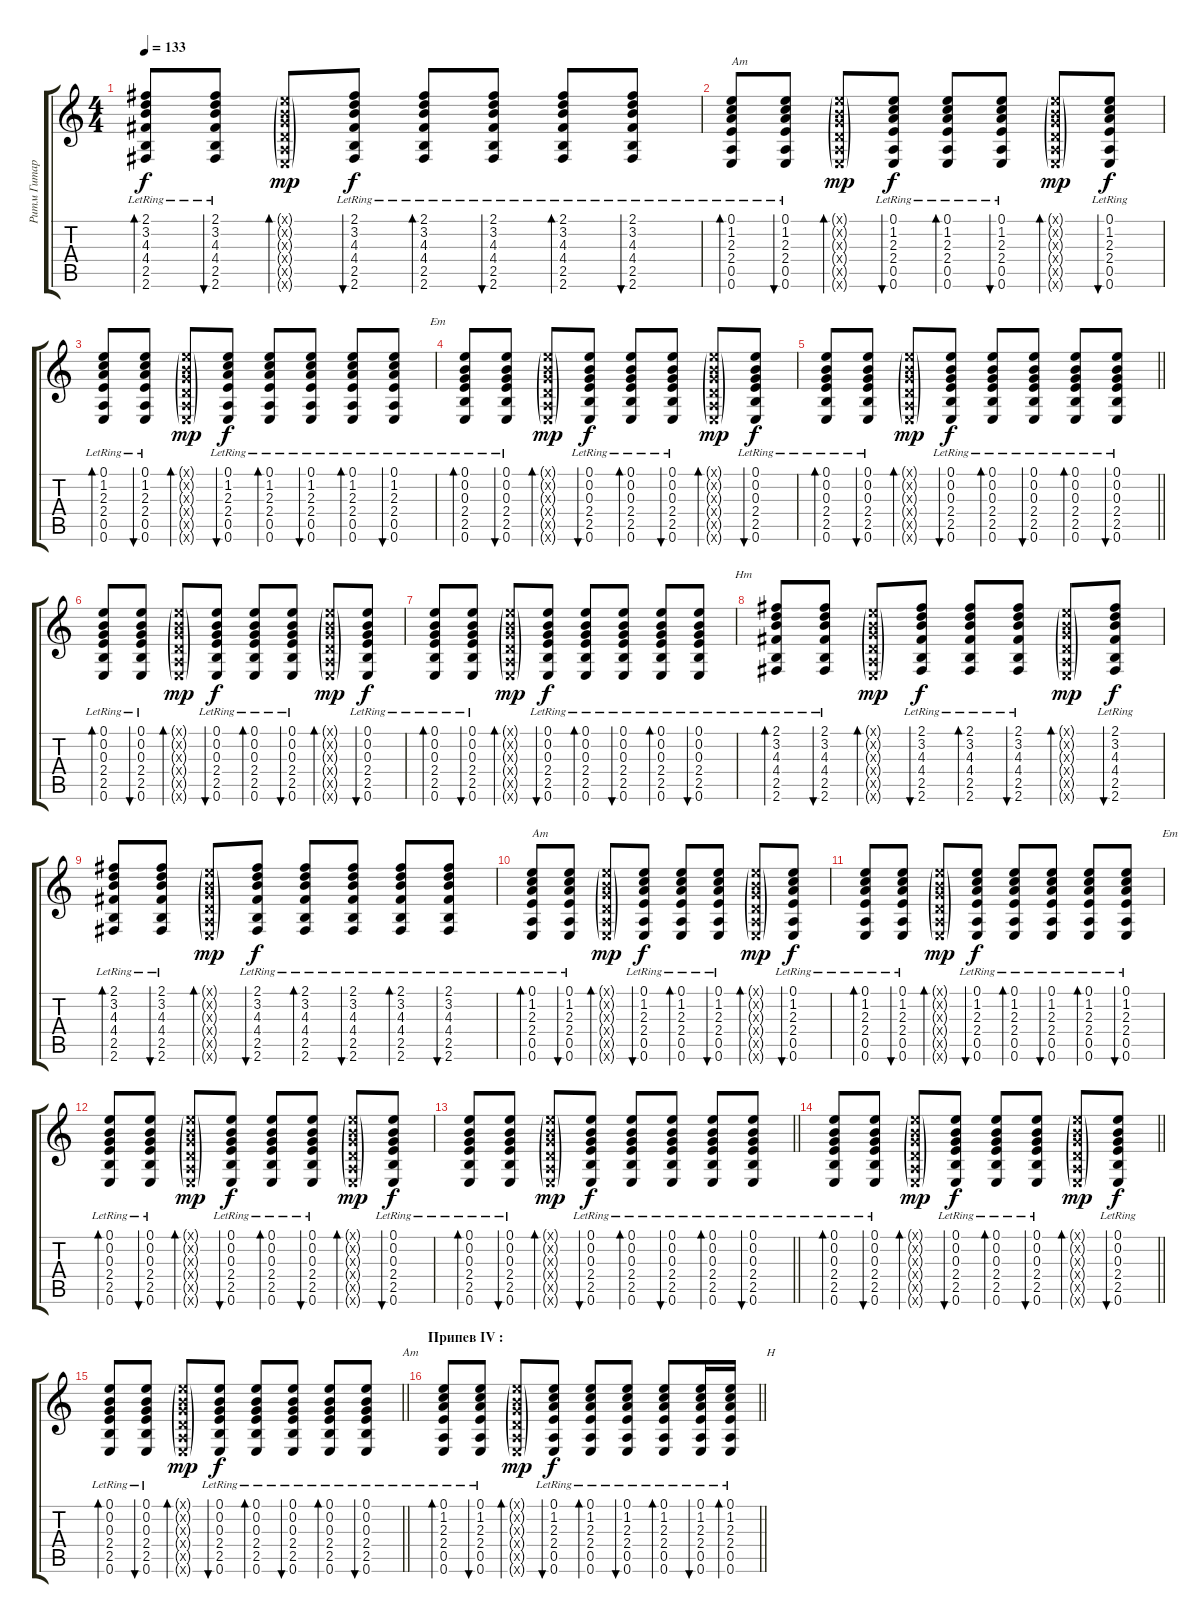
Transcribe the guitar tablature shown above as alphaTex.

\track ("Ритм Гитара" "Ритм Гитар") {instrument acousticguitarsteel}
\staff {score tabs}
\tuning (E4 B3 G3 D3 A2 E2) {hide}
\ts (4 4)
\tempo 133
\clef g2
\ks c
(2.1{lr} 3.2{lr} 4.3{lr} 4.4{lr} 2.5{lr} 2.6{lr}).8{bd 30 dy f} (2.1{lr} 3.2{lr} 4.3{lr} 4.4{lr} 2.5 2.6{lr}).8{bu 30} (0.1{g x} 0.2{g x} 0.3{g x} 0.4{g x} 0.5{g x} 0.6{g x}).8{bd 30 dy mp} (2.1{lr} 3.2{lr} 4.3{lr} 4.4{lr} 2.5{lr} 2.6{lr}).8{bu 30 dy f} (2.1{lr} 3.2{lr} 4.3{lr} 4.4 2.5{lr} 2.6{lr}).8{bd 30} (2.1{lr} 3.2{lr} 4.3 4.4{lr} 2.5{lr} 2.6{lr}).8{bu 30} (2.1{lr} 3.2{lr} 4.3{lr} 4.4 2.5{lr} 2.6{lr}).8{bd 30} (2.1{lr} 3.2{lr} 4.3{lr} 4.4{lr} 2.5{lr} 2.6{lr}).8{bu 30} |
(0.1{lr} 1.2{lr} 2.3{lr} 2.4{lr} 0.5{lr} 0.6{lr}).8{bd 30 txt "Am"} (0.1{lr} 1.2{lr} 2.3{lr} 2.4{lr} 0.5{lr} 0.6{lr}).8{bu 30} (0.1{g x} 0.2{g x} 0.3{g x} 0.4{g x} 0.5{g x} 0.6{g x}).8{bd 30 dy mp} (0.1{lr} 1.2{lr} 2.3{lr} 2.4{lr} 0.5{lr} 0.6{lr}).8{bu 30 dy f} (0.1{lr} 1.2{lr} 2.3{lr} 2.4{lr} 0.5{lr} 0.6{lr}).8{bd 30} (0.1{lr} 1.2{lr} 2.3{lr} 2.4{lr} 0.5{lr} 0.6{lr}).8{bu 30} (0.1{g x} 0.2{g x} 0.3{g x} 0.4{g x} 0.5{g x} 0.6{g x}).8{bd 30 dy mp} (0.1{lr} 1.2{lr} 2.3{lr} 2.4{lr} 0.5{lr} 0.6{lr}).8{bu 30 dy f} |
(0.1{lr} 1.2{lr} 2.3{lr} 2.4{lr} 0.5{lr} 0.6{lr}).8{bd 30} (0.1{lr} 1.2{lr} 2.3{lr} 2.4{lr} 0.5 0.6{lr}).8{bu 30} (0.1{g x} 0.2{g x} 0.3{g x} 0.4{g x} 0.5{g x} 0.6{g x}).8{bd 30 dy mp} (0.1{lr} 1.2{lr} 2.3{lr} 2.4{lr} 0.5{lr} 0.6{lr}).8{bu 30 dy f} (0.1{lr} 1.2{lr} 2.3{lr} 2.4 0.5{lr} 0.6{lr}).8{bd 30} (0.1{lr} 1.2{lr} 2.3 2.4{lr} 0.5{lr} 0.6{lr}).8{bu 30} (0.1{lr} 1.2{lr} 2.3{lr} 2.4 0.5{lr} 0.6{lr}).8{bd 30} (0.1{lr} 1.2{lr} 2.3{lr} 2.4{lr} 0.5{lr} 0.6{lr}).8{bu 30 txt "            Em"} |
(0.1{lr} 0.2{lr} 0.3{lr} 2.4{lr} 2.5{lr} 0.6{lr}).8{bd 30} (0.1{lr} 0.2{lr} 0.3{lr} 2.4{lr} 2.5{lr} 0.6{lr}).8{bu 30} (0.1{g x} 0.2{g x} 0.3{g x} 0.4{g x} 0.5{g x} 0.6{g x}).8{bd 30 dy mp} (0.1{lr} 0.2{lr} 0.3{lr} 2.4{lr} 2.5{lr} 0.6{lr}).8{bu 30 dy f} (0.1{lr} 0.2{lr} 0.3{lr} 2.4{lr} 2.5{lr} 0.6{lr}).8{bd 30} (0.1{lr} 0.2{lr} 0.3{lr} 2.4{lr} 2.5{lr} 0.6{lr}).8{bu 30} (0.1{g x} 0.2{g x} 0.3{g x} 0.4{g x} 0.5{g x} 0.6{g x}).8{bd 30 dy mp} (0.1{lr} 0.2{lr} 0.3{lr} 2.4{lr} 2.5{lr} 0.6{lr}).8{bu 30 dy f} |
\barLineRight lightlight
(0.1{lr} 0.2{lr} 0.3{lr} 2.4{lr} 2.5{lr} 0.6{lr}).8{bd 30} (0.1{lr} 0.2{lr} 0.3{lr} 2.4{lr} 2.5 0.6{lr}).8{bu 30} (0.1{g x} 0.2{g x} 0.3{g x} 0.4{g x} 0.5{g x} 0.6{g x}).8{bd 30 dy mp} (0.1{lr} 0.2{lr} 0.3{lr} 2.4{lr} 2.5{lr} 0.6{lr}).8{bu 30 dy f} (0.1{lr} 0.2{lr} 0.3{lr} 2.4 2.5{lr} 0.6{lr}).8{bd 30} (0.1{lr} 0.2{lr} 0.3 2.4{lr} 2.5{lr} 0.6{lr}).8{bu 30} (0.1{lr} 0.2{lr} 0.3{lr} 2.4 2.5{lr} 0.6{lr}).8{bd 30} (0.1{lr} 0.2{lr} 0.3{lr} 2.4{lr} 2.5{lr} 0.6{lr}).8{bu 30} |
(0.1{lr} 0.2{lr} 0.3{lr} 2.4{lr} 2.5{lr} 0.6{lr}).8{bd 30} (0.1{lr} 0.2{lr} 0.3{lr} 2.4{lr} 2.5{lr} 0.6{lr}).8{bu 30} (0.1{g x} 0.2{g x} 0.3{g x} 0.4{g x} 0.5{g x} 0.6{g x}).8{bd 30 dy mp} (0.1{lr} 0.2{lr} 0.3{lr} 2.4{lr} 2.5{lr} 0.6{lr}).8{bu 30 dy f} (0.1{lr} 0.2{lr} 0.3{lr} 2.4{lr} 2.5{lr} 0.6{lr}).8{bd 30} (0.1{lr} 0.2{lr} 0.3{lr} 2.4{lr} 2.5{lr} 0.6{lr}).8{bu 30} (0.1{g x} 0.2{g x} 0.3{g x} 0.4{g x} 0.5{g x} 0.6{g x}).8{bd 30 dy mp} (0.1{lr} 0.2{lr} 0.3{lr} 2.4{lr} 2.5{lr} 0.6{lr}).8{bu 30 dy f} |
(0.1{lr} 0.2{lr} 0.3{lr} 2.4{lr} 2.5{lr} 0.6{lr}).8{bd 30} (0.1{lr} 0.2{lr} 0.3{lr} 2.4{lr} 2.5 0.6{lr}).8{bu 30} (0.1{g x} 0.2{g x} 0.3{g x} 0.4{g x} 0.5{g x} 0.6{g x}).8{bd 30 dy mp} (0.1{lr} 0.2{lr} 0.3{lr} 2.4{lr} 2.5{lr} 0.6{lr}).8{bu 30 dy f} (0.1{lr} 0.2{lr} 0.3{lr} 2.4 2.5{lr} 0.6{lr}).8{bd 30} (0.1{lr} 0.2{lr} 0.3 2.4{lr} 2.5{lr} 0.6{lr}).8{bu 30} (0.1{lr} 0.2{lr} 0.3{lr} 2.4 2.5{lr} 0.6{lr}).8{bd 30} (0.1{lr} 0.2{lr} 0.3{lr} 2.4{lr} 2.5{lr} 0.6{lr}).8{bu 30 txt "            Hm"} |
(2.1{lr} 3.2{lr} 4.3{lr} 4.4{lr} 2.5{lr} 2.6{lr}).8{bd 30} (2.1{lr} 3.2{lr} 4.3{lr} 4.4{lr} 2.5{lr} 2.6{lr}).8{bu 30} (0.1{g x} 0.2{g x} 0.3{g x} 0.4{g x} 0.5{g x} 0.6{g x}).8{bd 30 dy mp} (2.1{lr} 3.2{lr} 4.3{lr} 4.4{lr} 2.5{lr} 2.6{lr}).8{bu 30 dy f} (2.1{lr} 3.2{lr} 4.3{lr} 4.4{lr} 2.5{lr} 2.6{lr}).8{bd 30} (2.1{lr} 3.2{lr} 4.3{lr} 4.4{lr} 2.5{lr} 2.6{lr}).8{bu 30} (0.1{g x} 0.2{g x} 0.3{g x} 0.4{g x} 0.5{g x} 0.6{g x}).8{bd 30 dy mp} (2.1{lr} 3.2{lr} 4.3{lr} 4.4{lr} 2.5{lr} 2.6{lr}).8{bu 30 dy f} |
(2.1{lr} 3.2{lr} 4.3{lr} 4.4{lr} 2.5{lr} 2.6{lr}).8{bd 30} (2.1{lr} 3.2{lr} 4.3{lr} 4.4{lr} 2.5 2.6{lr}).8{bu 30} (0.1{g x} 0.2{g x} 0.3{g x} 0.4{g x} 0.5{g x} 0.6{g x}).8{bd 30 dy mp} (2.1{lr} 3.2{lr} 4.3{lr} 4.4{lr} 2.5{lr} 2.6{lr}).8{bu 30 dy f} (2.1{lr} 3.2{lr} 4.3{lr} 4.4 2.5{lr} 2.6{lr}).8{bd 30} (2.1{lr} 3.2{lr} 4.3 4.4{lr} 2.5{lr} 2.6{lr}).8{bu 30} (2.1{lr} 3.2{lr} 4.3{lr} 4.4 2.5{lr} 2.6{lr}).8{bd 30} (2.1{lr} 3.2{lr} 4.3{lr} 4.4{lr} 2.5{lr} 2.6{lr}).8{bu 30} |
(0.1{lr} 1.2{lr} 2.3{lr} 2.4{lr} 0.5{lr} 0.6{lr}).8{bd 30 txt "Am"} (0.1{lr} 1.2{lr} 2.3{lr} 2.4{lr} 0.5{lr} 0.6{lr}).8{bu 30} (0.1{g x} 0.2{g x} 0.3{g x} 0.4{g x} 0.5{g x} 0.6{g x}).8{bd 30 dy mp} (0.1{lr} 1.2{lr} 2.3{lr} 2.4{lr} 0.5{lr} 0.6{lr}).8{bu 30 dy f} (0.1{lr} 1.2{lr} 2.3{lr} 2.4{lr} 0.5{lr} 0.6{lr}).8{bd 30} (0.1{lr} 1.2{lr} 2.3{lr} 2.4{lr} 0.5{lr} 0.6{lr}).8{bu 30} (0.1{g x} 0.2{g x} 0.3{g x} 0.4{g x} 0.5{g x} 0.6{g x}).8{bd 30 dy mp} (0.1{lr} 1.2{lr} 2.3{lr} 2.4{lr} 0.5{lr} 0.6{lr}).8{bu 30 dy f} |
(0.1{lr} 1.2{lr} 2.3{lr} 2.4{lr} 0.5{lr} 0.6{lr}).8{bd 30} (0.1{lr} 1.2{lr} 2.3{lr} 2.4{lr} 0.5 0.6{lr}).8{bu 30} (0.1{g x} 0.2{g x} 0.3{g x} 0.4{g x} 0.5{g x} 0.6{g x}).8{bd 30 dy mp} (0.1{lr} 1.2{lr} 2.3{lr} 2.4{lr} 0.5{lr} 0.6{lr}).8{bu 30 dy f} (0.1{lr} 1.2{lr} 2.3{lr} 2.4 0.5{lr} 0.6{lr}).8{bd 30} (0.1{lr} 1.2{lr} 2.3 2.4{lr} 0.5{lr} 0.6{lr}).8{bu 30} (0.1{lr} 1.2{lr} 2.3{lr} 2.4 0.5{lr} 0.6{lr}).8{bd 30} (0.1{lr} 1.2{lr} 2.3{lr} 2.4{lr} 0.5{lr} 0.6{lr}).8{bu 30 txt "            Em"} |
(0.1{lr} 0.2{lr} 0.3{lr} 2.4{lr} 2.5{lr} 0.6{lr}).8{bd 30} (0.1{lr} 0.2{lr} 0.3{lr} 2.4{lr} 2.5{lr} 0.6{lr}).8{bu 30} (0.1{g x} 0.2{g x} 0.3{g x} 0.4{g x} 0.5{g x} 0.6{g x}).8{bd 30 dy mp} (0.1{lr} 0.2{lr} 0.3{lr} 2.4{lr} 2.5{lr} 0.6{lr}).8{bu 30 dy f} (0.1{lr} 0.2{lr} 0.3{lr} 2.4{lr} 2.5{lr} 0.6{lr}).8{bd 30} (0.1{lr} 0.2{lr} 0.3{lr} 2.4{lr} 2.5{lr} 0.6{lr}).8{bu 30} (0.1{g x} 0.2{g x} 0.3{g x} 0.4{g x} 0.5{g x} 0.6{g x}).8{bd 30 dy mp} (0.1{lr} 0.2{lr} 0.3{lr} 2.4{lr} 2.5{lr} 0.6{lr}).8{bu 30 dy f} |
\barLineRight lightlight
(0.1{lr} 0.2{lr} 0.3{lr} 2.4{lr} 2.5{lr} 0.6{lr}).8{bd 30} (0.1{lr} 0.2{lr} 0.3{lr} 2.4{lr} 2.5 0.6{lr}).8{bu 30} (0.1{g x} 0.2{g x} 0.3{g x} 0.4{g x} 0.5{g x} 0.6{g x}).8{bd 30 dy mp} (0.1{lr} 0.2{lr} 0.3{lr} 2.4{lr} 2.5{lr} 0.6{lr}).8{bu 30 dy f} (0.1{lr} 0.2{lr} 0.3{lr} 2.4 2.5{lr} 0.6{lr}).8{bd 30} (0.1{lr} 0.2{lr} 0.3 2.4{lr} 2.5{lr} 0.6{lr}).8{bu 30} (0.1{lr} 0.2{lr} 0.3{lr} 2.4 2.5{lr} 0.6{lr}).8{bd 30} (0.1{lr} 0.2{lr} 0.3{lr} 2.4{lr} 2.5{lr} 0.6{lr}).8{bu 30} |
\barLineRight lightlight
(0.1{lr} 0.2{lr} 0.3{lr} 2.4{lr} 2.5{lr} 0.6{lr}).8{bd 30} (0.1{lr} 0.2{lr} 0.3{lr} 2.4{lr} 2.5{lr} 0.6{lr}).8{bu 30} (0.1{g x} 0.2{g x} 0.3{g x} 0.4{g x} 0.5{g x} 0.6{g x}).8{bd 30 dy mp} (0.1{lr} 0.2{lr} 0.3{lr} 2.4{lr} 2.5{lr} 0.6{lr}).8{bu 30 dy f} (0.1{lr} 0.2{lr} 0.3{lr} 2.4{lr} 2.5{lr} 0.6{lr}).8{bd 30} (0.1{lr} 0.2{lr} 0.3{lr} 2.4{lr} 2.5{lr} 0.6{lr}).8{bu 30} (0.1{g x} 0.2{g x} 0.3{g x} 0.4{g x} 0.5{g x} 0.6{g x}).8{bd 30 dy mp} (0.1{lr} 0.2{lr} 0.3{lr} 2.4{lr} 2.5{lr} 0.6{lr}).8{bu 30 dy f} |
\barLineRight lightlight
(0.1{lr} 0.2{lr} 0.3{lr} 2.4{lr} 2.5{lr} 0.6{lr}).8{bd 30} (0.1{lr} 0.2{lr} 0.3{lr} 2.4{lr} 2.5 0.6{lr}).8{bu 30} (0.1{g x} 0.2{g x} 0.3{g x} 0.4{g x} 0.5{g x} 0.6{g x}).8{bd 30 dy mp} (0.1{lr} 0.2{lr} 0.3{lr} 2.4{lr} 2.5{lr} 0.6{lr}).8{bu 30 dy f} (0.1{lr} 0.2{lr} 0.3{lr} 2.4 2.5{lr} 0.6{lr}).8{bd 30} (0.1{lr} 0.2{lr} 0.3 2.4{lr} 2.5{lr} 0.6{lr}).8{bu 30} (0.1{lr} 0.2{lr} 0.3{lr} 2.4 2.5{lr} 0.6{lr}).8{bd 30} (0.1{lr} 0.2{lr} 0.3{lr} 2.4{lr} 2.5{lr} 0.6{lr}).8{bu 30 txt "            Am"} |
\section ("" "Припев IV :")
\barLineRight lightlight
(0.1{lr} 1.2{lr} 2.3{lr} 2.4{lr} 0.5{lr} 0.6{lr}).8{bd 30} (0.1{lr} 1.2{lr} 2.3{lr} 2.4{lr} 0.5{lr} 0.6{lr}).8{bu 30} (0.1{g x} 0.2{g x} 0.3{g x} 0.4{g x} 0.5{g x} 0.6{g x}).8{bd 30 dy mp} (0.1{lr} 1.2{lr} 2.3{lr} 2.4{lr} 0.5{lr} 0.6{lr}).8{bu 30 dy f} (0.1{lr} 1.2{lr} 2.3{lr} 2.4{lr} 0.5{lr} 0.6{lr}).8{bd 30} (0.1{lr} 1.2{lr} 2.3{lr} 2.4{lr} 0.5{lr} 0.6{lr}).8{bu 30} (0.1{lr} 1.2{lr} 2.3{lr} 2.4{lr} 0.5{lr} 0.6{lr}).8{bd 30} (0.1{lr} 1.2{lr} 2.3{lr} 2.4{lr} 0.5{lr} 0.6{lr}).16{bu 30} (0.1{lr} 1.2{lr} 2.3{lr} 2.4{lr} 0.5{lr} 0.6{lr}).16{bd 30 txt "            H"}
